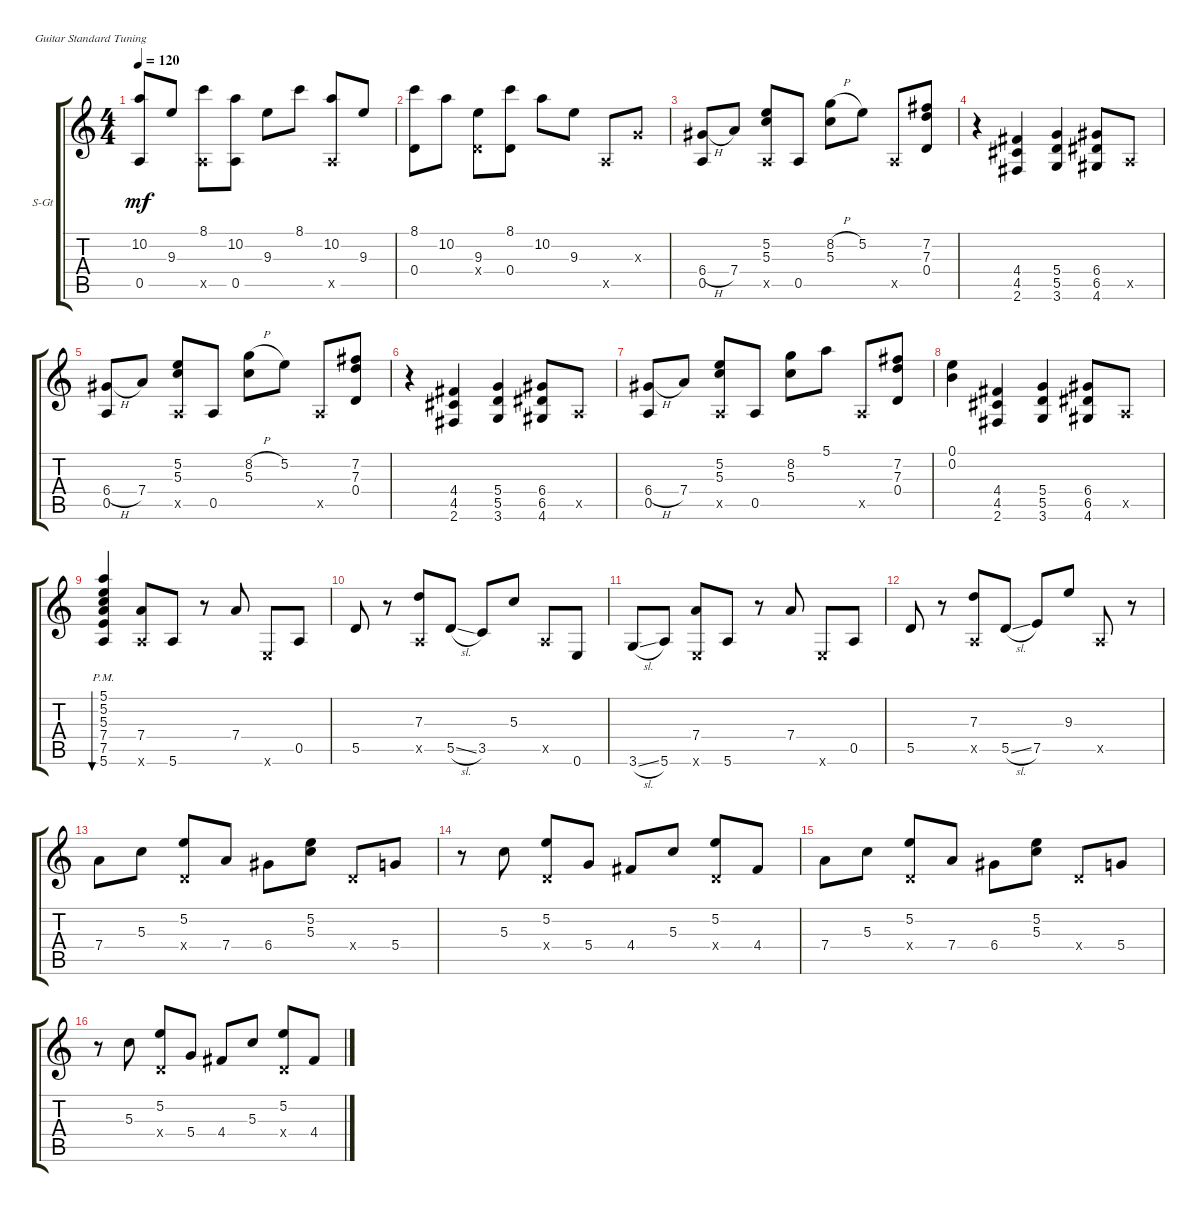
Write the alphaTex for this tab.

\defaultSystemsLayout 4
\bracketExtendMode groupsimilarinstruments
\firstSystemTrackNameOrientation horizontal
\otherSystemsTrackNameOrientation horizontal
\track ("Steel Guitar" "S-Gt") {instrument acousticguitarsteel}
\staff {score tabs}
\tuning (E4 B3 G3 D3 A2 E2)
\ts (4 4)
\tempo 120
\clef g2
\ks c
(10.2 0.5).8{dy mf} 9.3.8 (8.1 0.5{x}).8 (10.2 0.5).8 9.3.8 8.1.8 (10.2 0.5{x}).8 9.3.8 |
(8.1 0.4).8 10.2.8 (0.4{x} 9.3).8 (8.1 0.4).8 10.2.8 9.3.8 0.5{x}.8 0.3{x}.8 |
(6.4{h} 0.5).8 7.4.8 (5.3 5.2 0.5{x}).8 0.5.8 (8.2{h} 5.3).8 5.2.8 0.5{x}.8 (7.2 7.3 0.4).8 |
r.4 (2.6 4.5 4.4).4 (3.6 5.4 5.5).4 (4.6 6.5 6.4).8 0.5{x}.8 |
(6.4{h} 0.5).8 7.4.8 (5.3 5.2 0.5{x}).8 0.5.8 (8.2{h} 5.3).8 5.2.8 0.5{x}.8 (7.2 7.3 0.4).8 |
r.4 (2.6 4.5 4.4).4 (3.6 5.4 5.5).4 (4.6 6.5 6.4).8 0.5{x}.8 |
(6.4{h} 0.5).8 7.4.8 (5.3 5.2 0.5{x}).8 0.5.8 (8.2 5.3).8 5.1.8 0.5{x}.8 (7.2 7.3 0.4).8 |
(0.1 0.2).4 (2.6 4.5 4.4).4 (3.6 5.4 5.5).4 (4.6 6.5 6.4).8 0.5{x}.8 |
(5.6 7.5 7.4 5.3 5.2 5.1{pm}).4{bu 72} (5.6{x} 7.4).8 5.6.8 r.8 7.4.8 0.6{x}.8 0.5.8 |
5.5.8 r.8 (7.3 0.5{x}).8 5.5{sl}.8 3.5.8 5.3.8 0.5{x}.8 0.6.8 |
3.6{sl}.8 5.6.8 (7.4 0.6{x}).8 5.6.8 r.8 7.4.8 0.6{x}.8 0.5.8 |
5.5.8 r.8 (7.3 0.5{x}).8 5.5{sl}.8 7.5.8 9.3.8 0.5{x}.8 r.8 |
7.4.8 5.3.8 (5.2 0.4{x}).8 7.4.8 6.4.8 (5.3 5.2).8 0.4{x}.8 5.4.8 |
r.8 5.3.8 (5.2 0.4{x}).8 5.4.8 4.4.8 5.3.8 (0.4{x} 5.2).8 4.4.8 |
7.4.8 5.3.8 (5.2 0.4{x}).8 7.4.8 6.4.8 (5.3 5.2).8 0.4{x}.8 5.4.8 |
r.8 5.3.8 (5.2 0.4{x}).8 5.4.8 4.4.8 5.3.8 (0.4{x} 5.2).8 4.4.8
